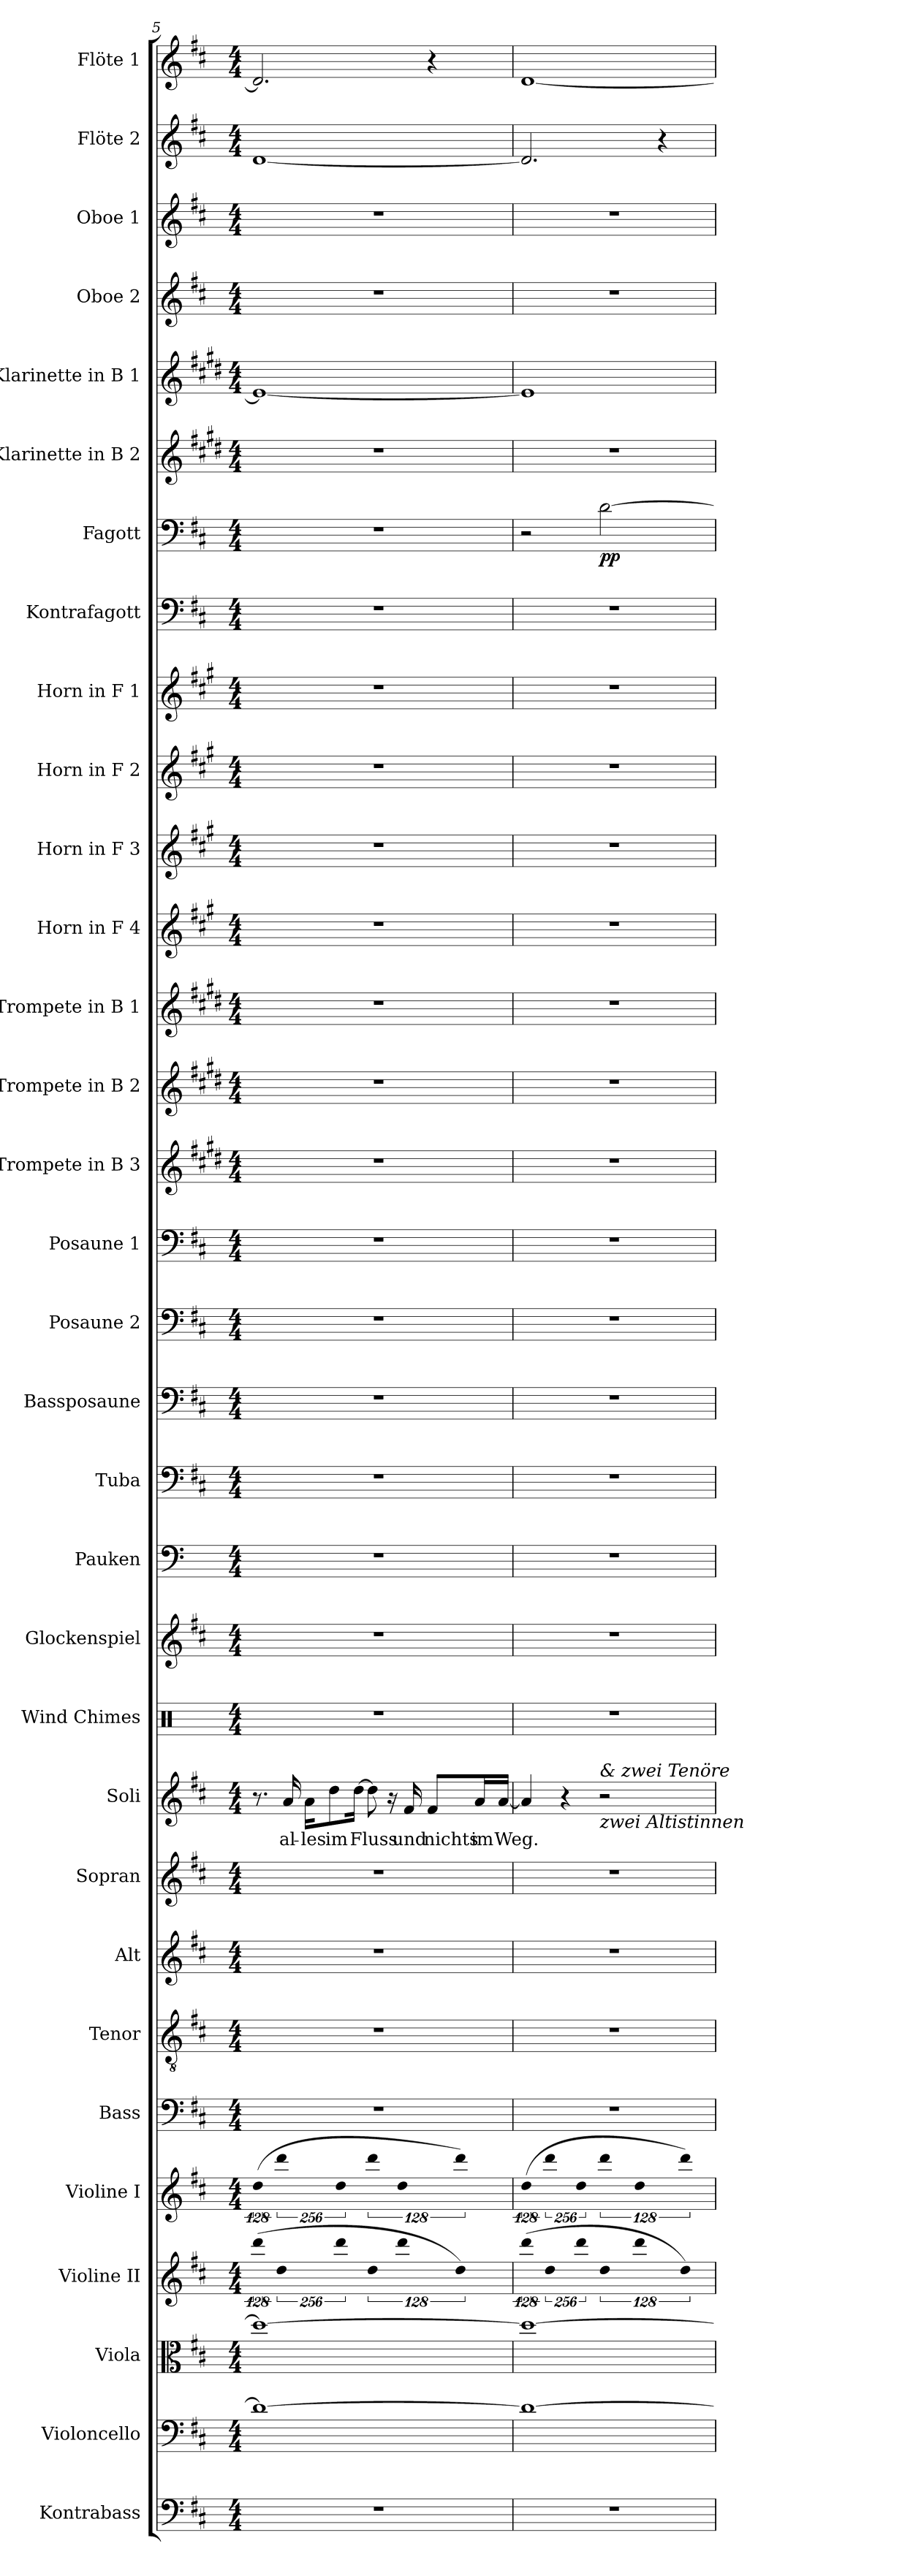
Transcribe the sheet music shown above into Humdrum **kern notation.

**kern	**kern	**kern	**kern	**kern	**kern	**kern	**kern	**kern	**kern	**text	**kern	**kern	**kern	**kern	**kern	**kern	**kern	**kern	**kern	**kern	**kern	**kern	**kern	**kern	**kern	**kern	**dynam	**kern	**kern	**kern	**kern	**kern	**kern
*part32	*part31	*part30	*part29	*part28	*part27	*part26	*part25	*part24	*part23	*part23	*part22	*part21	*part20	*part19	*part18	*part17	*part16	*part15	*part14	*part13	*part12	*part11	*part10	*part9	*part8	*part7	*part7	*part6	*part5	*part4	*part3	*part2	*part1
*staff32	*staff31	*staff30	*staff29	*staff28	*staff27	*staff26	*staff25	*staff24	*staff23	*staff23	*staff22	*staff21	*staff20	*staff19	*staff18	*staff17	*staff16	*staff15	*staff14	*staff13	*staff12	*staff11	*staff10	*staff9	*staff8	*staff7	*staff7	*staff6	*staff5	*staff4	*staff3	*staff2	*staff1
*I"Kontrabass	*I"Violoncello	*I"Viola	*I"Violine II	*I"Violine I	*I"Bass	*I"Tenor	*I"Alt	*I"Sopran	*I"Soli	*	*I"Wind Chimes	*I"Glockenspiel	*I"Pauken	*I"Tuba	*I"Bassposaune	*I"Posaune 2	*I"Posaune 1	*I"Trompete in B 3	*I"Trompete in B 2	*I"Trompete in B 1	*I"Horn in F 4	*I"Horn in F 3	*I"Horn in F 2	*I"Horn in F 1	*I"Kontrafagott	*I"Fagott	*	*I"Klarinette in B 2	*I"Klarinette in B 1	*I"Oboe 2	*I"Oboe 1	*I"Flöte 2	*I"Flöte 1
*I'Kb.	*I'Vc.	*I'Vla.	*I'Vl. II	*I'Vl. I	*I'B.	*I'T.	*I'A.	*I'S.	*	*	*I'W.Ch.	*I'Glsp.	*I'Pk.	*I'Tuba	*I'Bpos.	*I'Pos. 2	*I'Pos. 1	*I'Trp. 3	*I'Trp. 2	*I'Trp. 1	*I'Hn. 4	*I'Hn. 3	*I'Hn. 2	*I'Hn. 1	*I'Kfg.	*I'Fg.	*	*I'Kl. 2	*I'Kl. 1	*I'Ob. 2	*I'Ob. 1	*I'Fl. 2	*I'Fl. 1
*clefF4	*clefF4	*clefC3	*clefG2	*clefG2	*clefF4	*clefGv2	*clefG2	*clefG2	*clefG2	*	*clefX	*clefG2	*clefF4	*clefF4	*clefF4	*clefF4	*clefF4	*clefG2	*clefG2	*clefG2	*clefG2	*clefG2	*clefG2	*clefG2	*clefF4	*clefF4	*	*clefG2	*clefG2	*clefG2	*clefG2	*clefG2	*clefG2
*ITrd7c12	*	*	*	*	*	*ITrd7c12	*	*	*	*	*	*ITrd-14c-24	*	*	*	*	*	*ITrd1c2	*ITrd1c2	*ITrd1c2	*ITrd4c7	*ITrd4c7	*ITrd4c7	*ITrd4c7	*ITrd7c12	*	*	*ITrd1c2	*ITrd1c2	*	*	*	*
*k[f#c#]	*k[f#c#]	*k[f#c#]	*k[f#c#]	*k[f#c#]	*k[f#c#]	*k[f#c#]	*k[f#c#]	*k[f#c#]	*k[f#c#]	*	*k[]	*k[f#c#]	*k[]	*k[f#c#]	*k[f#c#]	*k[f#c#]	*k[f#c#]	*k[f#c#]	*k[f#c#]	*k[f#c#]	*k[f#c#]	*k[f#c#]	*k[f#c#]	*k[f#c#]	*k[f#c#]	*k[f#c#]	*	*k[f#c#]	*k[f#c#]	*k[f#c#]	*k[f#c#]	*k[f#c#]	*k[f#c#]
*D:	*D:	*D:	*D:	*D:	*D:	*D:	*D:	*D:	*D:	*	*C:	*D:	*C:	*D:	*D:	*D:	*D:	*D:	*D:	*D:	*D:	*D:	*D:	*D:	*D:	*D:	*	*D:	*D:	*D:	*D:	*D:	*D:
*M4/4	*M4/4	*M4/4	*M4/4	*M4/4	*M4/4	*M4/4	*M4/4	*M4/4	*M4/4	*	*M4/4	*M4/4	*M4/4	*M4/4	*M4/4	*M4/4	*M4/4	*M4/4	*M4/4	*M4/4	*M4/4	*M4/4	*M4/4	*M4/4	*M4/4	*M4/4	*	*M4/4	*M4/4	*M4/4	*M4/4	*M4/4	*M4/4
=5	=5	=5	=5	=5	=5	=5	=5	=5	=5	=5	=5	=5	=5	=5	=5	=5	=5	=5	=5	=5	=5	=5	=5	=5	=5	=5	=5	=5	=5	=5	=5	=5	=5
!	!	!	!LO:N:vis=4	!LO:N:vis=4	!	!	!	!	!	!	!	!	!	!	!	!	!	!	!	!	!	!	!	!	!	!	!	!	!	!	!	!	!
1r	1di_>	1ddi_>	(512%85dddi\	(512%85ddi\	1r	1r	1r	1r	8.r	.	1r	1r	1r	1r	1r	1r	1r	1r	1r	1r	1r	1r	1r	1r	1r	1r	.	1r	1di_<	1r	1r	[<1di	2.di/]
!	!	!	!LO:N:vis=4	!LO:N:vis=4	!	!	!	!	!	!	!	!	!	!	!	!	!	!	!	!	!	!	!	!	!	!	!	!	!	!	!	!	!
.	.	.	1024%171ddi\	1024%171dddi\	.	.	.	.	.	.	.	.	.	.	.	.	.	.	.	.	.	.	.	.	.	.	.	.	.	.	.	.	.
!	!	!	!	!	!	!	!	!	!	!LO:LY:b:color=#000000	!	!	!	!	!	!	!	!	!	!	!	!	!	!	!	!	!	!	!	!	!	!	!
.	.	.	.	.	.	.	.	.	16ai/	al-	.	.	.	.	.	.	.	.	.	.	.	.	.	.	.	.	.	.	.	.	.	.	.
!	!	!	!	!	!	!	!	!	!	!LO:LY:b:color=#000000	!	!	!	!	!	!	!	!	!	!	!	!	!	!	!	!	!	!	!	!	!	!	!
.	.	.	.	.	.	.	.	.	16ai\KL	-les	.	.	.	.	.	.	.	.	.	.	.	.	.	.	.	.	.	.	.	.	.	.	.
!	!	!	!	!	!	!	!	!	!	!LO:LY:b:color=#000000	!	!	!	!	!	!	!	!	!	!	!	!	!	!	!	!	!	!	!	!	!	!	!
.	.	.	.	.	.	.	.	.	8ddi\	im	.	.	.	.	.	.	.	.	.	.	.	.	.	.	.	.	.	.	.	.	.	.	.
!	!	!	!LO:N:vis=4	!LO:N:vis=4	!	!	!	!	!	!	!	!	!	!	!	!	!	!	!	!	!	!	!	!	!	!	!	!	!	!	!	!	!
.	.	.	1024%171dddi\	1024%171ddi\	.	.	.	.	.	.	.	.	.	.	.	.	.	.	.	.	.	.	.	.	.	.	.	.	.	.	.	.	.
!	!	!	!	!	!	!	!	!	!	!LO:LY:b:color=#000000	!	!	!	!	!	!	!	!	!	!	!	!	!	!	!	!	!	!	!	!	!	!	!
.	.	.	.	.	.	.	.	.	[>16ddi\Jk	Fluss	.	.	.	.	.	.	.	.	.	.	.	.	.	.	.	.	.	.	.	.	.	.	.
!	!	!	!LO:N:vis=4	!LO:N:vis=4	!	!	!	!	!	!	!	!	!	!	!	!	!	!	!	!	!	!	!	!	!	!	!	!	!	!	!	!	!
.	.	.	512%85ddi\	512%85dddi\	.	.	.	.	8ddi\]	.	.	.	.	.	.	.	.	.	.	.	.	.	.	.	.	.	.	.	.	.	.	.	.
.	.	.	.	.	.	.	.	.	16r	.	.	.	.	.	.	.	.	.	.	.	.	.	.	.	.	.	.	.	.	.	.	.	.
!	!	!	!LO:N:vis=4	!LO:N:vis=4	!	!	!	!	!	!	!	!	!	!	!	!	!	!	!	!	!	!	!	!	!	!	!	!	!	!	!	!	!
.	.	.	1024%171dddi\	1024%171ddi\	.	.	.	.	.	.	.	.	.	.	.	.	.	.	.	.	.	.	.	.	.	.	.	.	.	.	.	.	.
!	!	!	!	!	!	!	!	!	!	!LO:LY:b:color=#000000	!	!	!	!	!	!	!	!	!	!	!	!	!	!	!	!	!	!	!	!	!	!	!
.	.	.	.	.	.	.	.	.	16f#i/	und	.	.	.	.	.	.	.	.	.	.	.	.	.	.	.	.	.	.	.	.	.	.	.
!	!	!	!	!	!	!	!	!	!	!LO:LY:b:color=#000000	!	!	!	!	!	!	!	!	!	!	!	!	!	!	!	!	!	!	!	!	!	!	!
.	.	.	.	.	.	.	.	.	8f#i/L	nichts	.	.	.	.	.	.	.	.	.	.	.	.	.	.	.	.	.	.	.	.	.	.	4r
!	!	!	!LO:N:vis=4	!LO:N:vis=4	!	!	!	!	!	!	!	!	!	!	!	!	!	!	!	!	!	!	!	!	!	!	!	!	!	!	!	!	!
.	.	.	1024%171ddi\)	1024%171dddi\)	.	.	.	.	.	.	.	.	.	.	.	.	.	.	.	.	.	.	.	.	.	.	.	.	.	.	.	.	.
!	!	!	!	!	!	!	!	!	!	!LO:LY:b:color=#000000	!	!	!	!	!	!	!	!	!	!	!	!	!	!	!	!	!	!	!	!	!	!	!
.	.	.	.	.	.	.	.	.	16ai/L	im	.	.	.	.	.	.	.	.	.	.	.	.	.	.	.	.	.	.	.	.	.	.	.
!	!	!	!	!	!	!	!	!	!	!LO:LY:b:color=#000000	!	!	!	!	!	!	!	!	!	!	!	!	!	!	!	!	!	!	!	!	!	!	!
.	.	.	.	.	.	.	.	.	[<16ai/JJ	Weg.	.	.	.	.	.	.	.	.	.	.	.	.	.	.	.	.	.	.	.	.	.	.	.
=6	=6	=6	=6	=6	=6	=6	=6	=6	=6	=6	=6	=6	=6	=6	=6	=6	=6	=6	=6	=6	=6	=6	=6	=6	=6	=6	=6	=6	=6	=6	=6	=6	=6
!	!	!	!LO:N:vis=4	!LO:N:vis=4	!	!	!	!	!	!	!	!	!	!	!	!	!	!	!	!	!	!	!	!	!	!	!	!	!	!	!	!	!
1r	1di_>	1ddi_>	(512%85dddi\	(512%85ddi\	1r	1r	1r	1r	4ai/]	.	1r	1r	1r	1r	1r	1r	1r	1r	1r	1r	1r	1r	1r	1r	1r	2r	.	1r	1di]	1r	1r	2.di/]	[<1di
!	!	!	!LO:N:vis=4	!LO:N:vis=4	!	!	!	!	!	!	!	!	!	!	!	!	!	!	!	!	!	!	!	!	!	!	!	!	!	!	!	!	!
.	.	.	1024%171ddi\	1024%171dddi\	.	.	.	.	.	.	.	.	.	.	.	.	.	.	.	.	.	.	.	.	.	.	.	.	.	.	.	.	.
.	.	.	.	.	.	.	.	.	4r	.	.	.	.	.	.	.	.	.	.	.	.	.	.	.	.	.	.	.	.	.	.	.	.
!	!	!	!LO:N:vis=4	!LO:N:vis=4	!	!	!	!	!	!	!	!	!	!	!	!	!	!	!	!	!	!	!	!	!	!	!	!	!	!	!	!	!
.	.	.	1024%171dddi\	1024%171ddi\	.	.	.	.	.	.	.	.	.	.	.	.	.	.	.	.	.	.	.	.	.	.	.	.	.	.	.	.	.
!	!	!	!	!	!	!	!	!	!LO:TX:b:i:t=zwei Altistinnen	!	!	!	!	!	!	!	!	!	!	!	!	!	!	!	!	!	!	!	!	!	!	!	!
!	!	!	!	!	!	!	!	!	!LO:TX:i:t=& zwei Tenöre	!	!	!	!	!	!	!	!	!	!	!	!	!	!	!	!	!	!	!	!	!	!	!	!
!	!	!	!LO:N:vis=4	!LO:N:vis=4	!	!	!	!	!	!	!	!	!	!	!	!	!	!	!	!	!	!	!	!	!	!	!	!	!	!	!	!	!
.	.	.	512%85ddi\	512%85dddi\	.	.	.	.	2r	.	.	.	.	.	.	.	.	.	.	.	.	.	.	.	.	[>2di\	pp	.	.	.	.	.	.
!	!	!	!LO:N:vis=4	!LO:N:vis=4	!	!	!	!	!	!	!	!	!	!	!	!	!	!	!	!	!	!	!	!	!	!	!	!	!	!	!	!	!
.	.	.	1024%171dddi\	1024%171ddi\	.	.	.	.	.	.	.	.	.	.	.	.	.	.	.	.	.	.	.	.	.	.	.	.	.	.	.	.	.
.	.	.	.	.	.	.	.	.	.	.	.	.	.	.	.	.	.	.	.	.	.	.	.	.	.	.	.	.	.	.	.	4r	.
!	!	!	!LO:N:vis=4	!LO:N:vis=4	!	!	!	!	!	!	!	!	!	!	!	!	!	!	!	!	!	!	!	!	!	!	!	!	!	!	!	!	!
.	.	.	1024%171ddi\)	1024%171dddi\)	.	.	.	.	.	.	.	.	.	.	.	.	.	.	.	.	.	.	.	.	.	.	.	.	.	.	.	.	.
=	=	=	=	=	=	=	=	=	=	=	=	=	=	=	=	=	=	=	=	=	=	=	=	=	=	=	=	=	=	=	=	=	=
*-	*-	*-	*-	*-	*-	*-	*-	*-	*-	*-	*-	*-	*-	*-	*-	*-	*-	*-	*-	*-	*-	*-	*-	*-	*-	*-	*-	*-	*-	*-	*-	*-	*-
